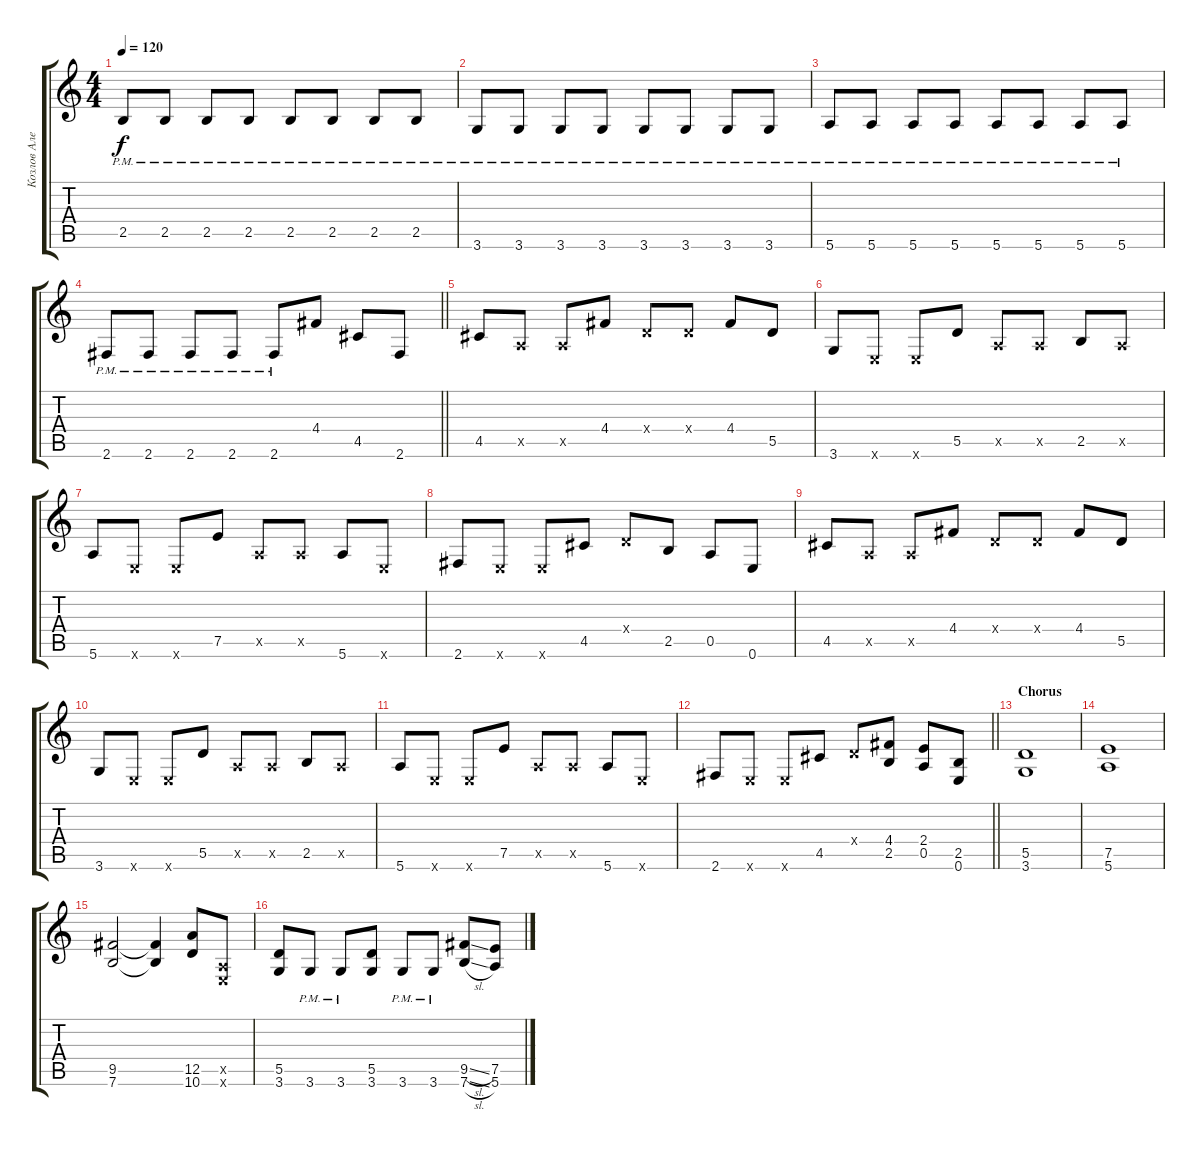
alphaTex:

\track ("Козлов Александр  ( Ритм гитара )" "Козлов Але") {instrument distortionguitar}
\staff {score tabs}
\tuning (E4 B3 G3 D3 A2 E2) {hide}
\ts (4 4)
\tempo 120
\clef g2
\ks c
2.5{pm}.8{dy f} 2.5{pm}.8 2.5{pm}.8 2.5{pm}.8 2.5{pm}.8 2.5{pm}.8 2.5{pm}.8 2.5{pm}.8 |
3.6{pm}.8 3.6{pm}.8 3.6{pm}.8 3.6{pm}.8 3.6{pm}.8 3.6{pm}.8 3.6{pm}.8 3.6{pm}.8 |
5.6{pm}.8 5.6{pm}.8 5.6{pm}.8 5.6{pm}.8 5.6{pm}.8 5.6{pm}.8 5.6{pm}.8 5.6{pm}.8 |
\barLineRight lightlight
2.6{pm}.8 2.6{pm}.8 2.6{pm}.8 2.6{pm}.8 2.6{pm}.8 4.4.8 4.5.8 2.6.8 |
4.5.8 0.5{x}.8 0.5{x}.8 4.4.8 0.4{x}.8 0.4{x}.8 4.4.8 5.5.8 |
3.6.8 0.6{x}.8 0.6{x}.8 5.5.8 0.5{x}.8 0.5{x}.8 2.5.8 0.5{x}.8 |
5.6.8 0.6{x}.8 0.6{x}.8 7.5.8 0.5{x}.8 0.5{x}.8 5.6.8 0.6{x}.8 |
2.6.8 0.6{x}.8 0.6{x}.8 4.5.8 0.4{x}.8 2.5.8 0.5.8 0.6.8 |
4.5.8 0.5{x}.8 0.5{x}.8 4.4.8 0.4{x}.8 0.4{x}.8 4.4.8 5.5.8 |
3.6.8 0.6{x}.8 0.6{x}.8 5.5.8 0.5{x}.8 0.5{x}.8 2.5.8 0.5{x}.8 |
5.6.8 0.6{x}.8 0.6{x}.8 7.5.8 0.5{x}.8 0.5{x}.8 5.6.8 0.6{x}.8 |
\barLineRight lightlight
2.6.8 0.6{x}.8 0.6{x}.8 4.5.8 0.4{x}.8 (4.4 2.5).8 (2.4 0.5).8 (2.5 0.6).8 |
\section ("" "Chorus")
(5.5 3.6).1 |
(7.5 5.6).1 |
(9.5 7.6).2 (9.5{t} 7.6{t}).4 (12.5 10.6).8 (0.5{x} 0.6{x}).8 |
(5.5 3.6).8 3.6{pm}.8 3.6{pm}.8 (5.5 3.6).8 3.6{pm}.8 3.6{pm}.8 (9.5{sl} 7.6{sl}).8 (7.5{sl} 5.6{sl}).8
